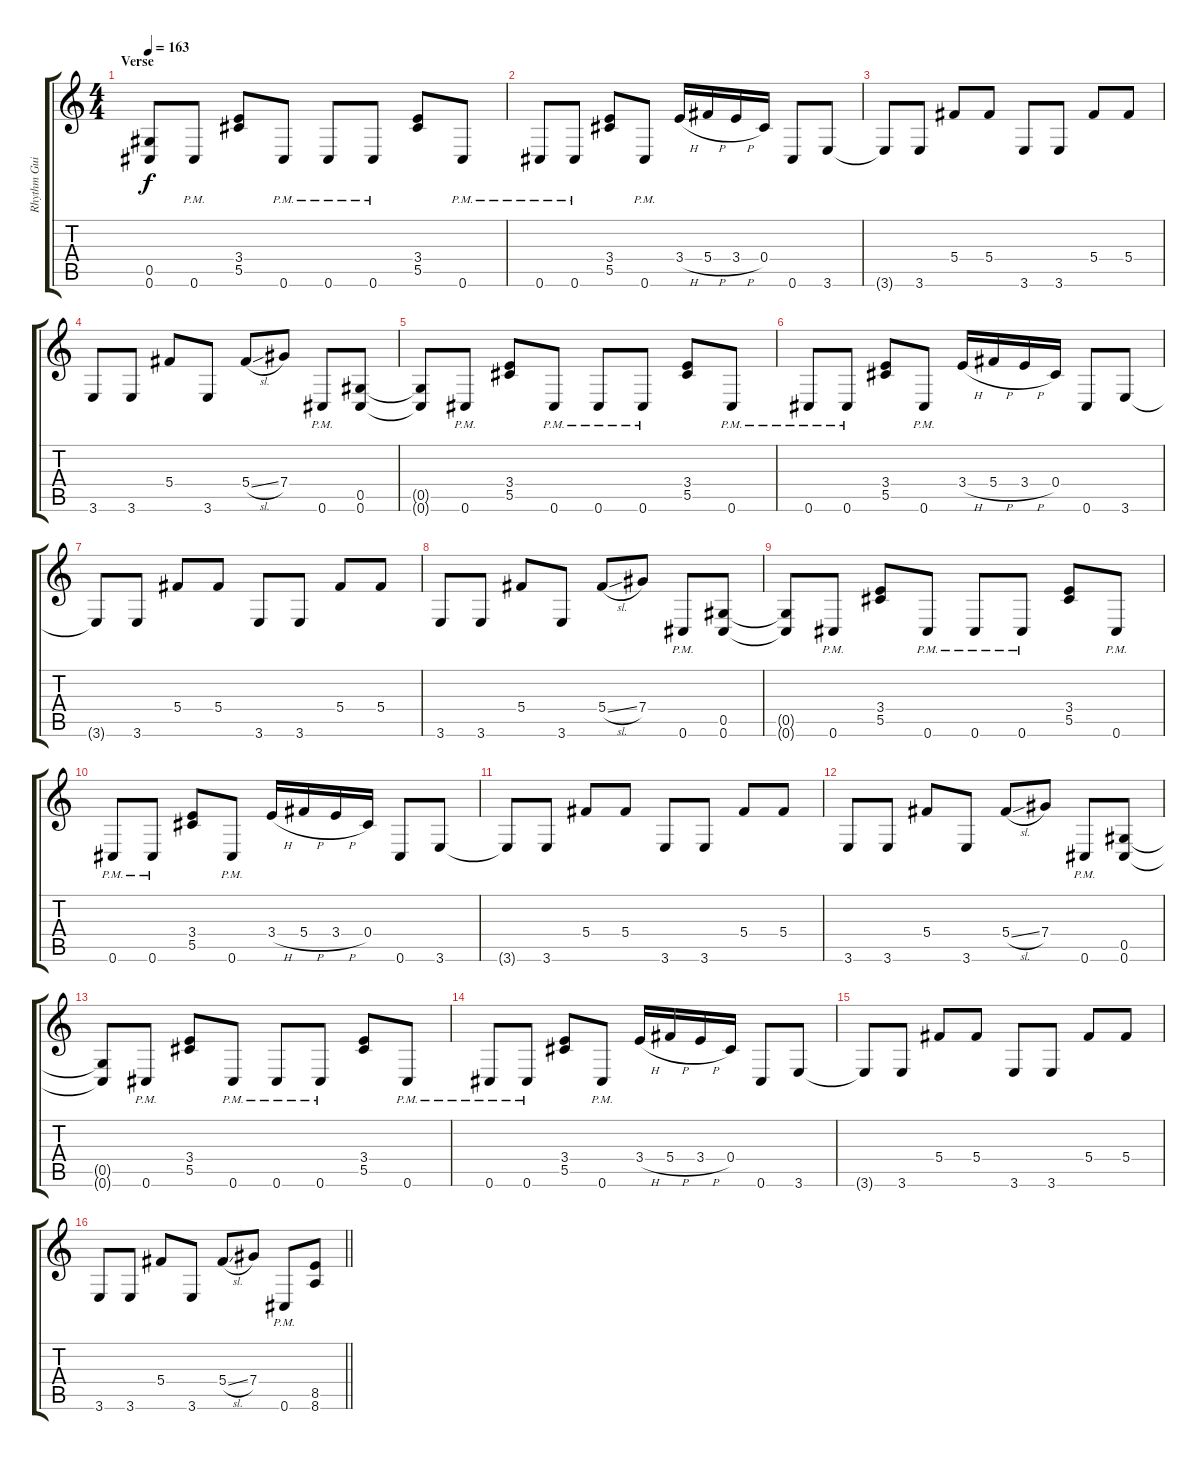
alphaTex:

\track ("Rhythm Guitar" "Rhythm Gui") {instrument distortionguitar}
\staff {score tabs}
\tuning (Eb4 Bb3 Gb3 Db3 Ab2 Db2) {hide}
\ts (4 4)
\section ("" "Verse")
\tempo 163
\clef g2
\ks c
(0.5{t} 0.6{t}).8{dy f} 0.6{pm}.8 (3.4 5.5).8 0.6{pm}.8 0.6{pm}.8 0.6{pm}.8 (3.4 5.5).8 0.6{pm}.8 |
0.6{pm}.8 0.6{pm}.8 (3.4 5.5).8 0.6{pm}.8 3.4{h}.16 5.4{h}.16 3.4{h}.16 0.4.16 0.6.8 3.6.8 |
3.6{t}.8 3.6.8 5.4.8 5.4.8 3.6.8 3.6.8 5.4.8 5.4.8 |
3.6.8 3.6.8 5.4.8 3.6.8 5.4{sl}.8 7.4.8 0.6{pm}.8 (0.5 0.6).8 |
(0.5{t} 0.6{t}).8 0.6{pm}.8 (3.4 5.5).8 0.6{pm}.8 0.6{pm}.8 0.6{pm}.8 (3.4 5.5).8 0.6{pm}.8 |
0.6{pm}.8 0.6{pm}.8 (3.4 5.5).8 0.6{pm}.8 3.4{h}.16 5.4{h}.16 3.4{h}.16 0.4.16 0.6.8 3.6.8 |
3.6{t}.8 3.6.8 5.4.8 5.4.8 3.6.8 3.6.8 5.4.8 5.4.8 |
3.6.8 3.6.8 5.4.8 3.6.8 5.4{sl}.8 7.4.8 0.6{pm}.8 (0.5 0.6).8 |
(0.5{t} 0.6{t}).8 0.6{pm}.8 (3.4 5.5).8 0.6{pm}.8 0.6{pm}.8 0.6{pm}.8 (3.4 5.5).8 0.6{pm}.8 |
0.6{pm}.8 0.6{pm}.8 (3.4 5.5).8 0.6{pm}.8 3.4{h}.16 5.4{h}.16 3.4{h}.16 0.4.16 0.6.8 3.6.8 |
3.6{t}.8 3.6.8 5.4.8 5.4.8 3.6.8 3.6.8 5.4.8 5.4.8 |
3.6.8 3.6.8 5.4.8 3.6.8 5.4{sl}.8 7.4.8 0.6{pm}.8 (0.5 0.6).8 |
(0.5{t} 0.6{t}).8 0.6{pm}.8 (3.4 5.5).8 0.6{pm}.8 0.6{pm}.8 0.6{pm}.8 (3.4 5.5).8 0.6{pm}.8 |
0.6{pm}.8 0.6{pm}.8 (3.4 5.5).8 0.6{pm}.8 3.4{h}.16 5.4{h}.16 3.4{h}.16 0.4.16 0.6.8 3.6.8 |
3.6{t}.8 3.6.8 5.4.8 5.4.8 3.6.8 3.6.8 5.4.8 5.4.8 |
\barLineRight lightlight
3.6.8 3.6.8 5.4.8 3.6.8 5.4{sl}.8 7.4.8 0.6{pm}.8 (8.5 8.6).8
